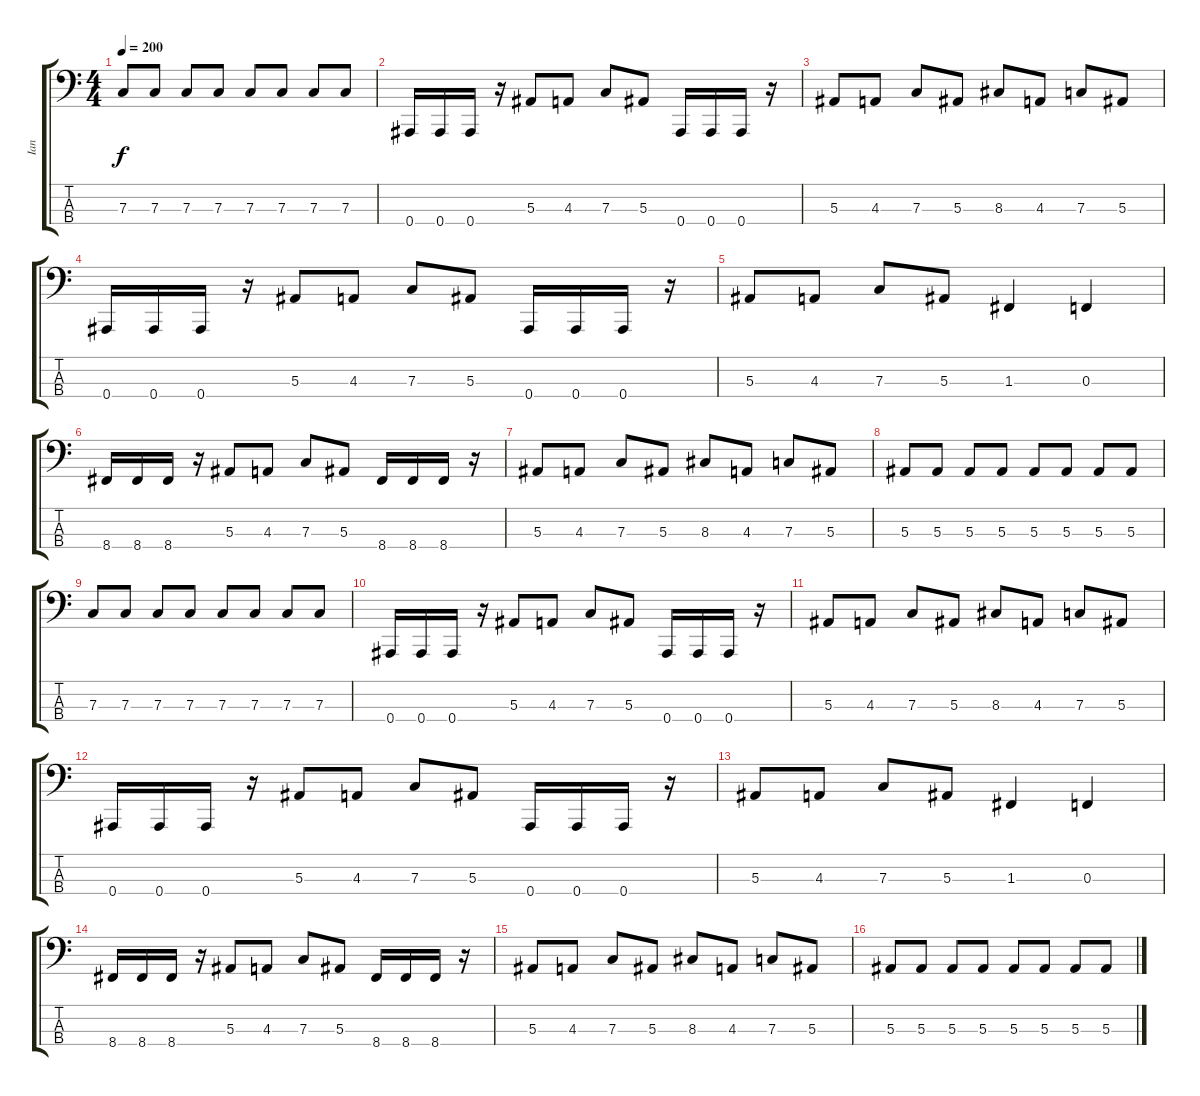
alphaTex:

\track ("Ian" "Ian") {instrument electricbasspick}
\staff {score tabs}
\tuning (Eb2 Bb1 F1 Bb0) {hide}
\ts (4 4)
\tempo 200
\clef f4
\ks c
7.3.8{dy f} 7.3.8 7.3.8 7.3.8 7.3.8 7.3.8 7.3.8 7.3.8 |
0.4.16 0.4.16 0.4.16 r.16 5.3.8 4.3.8 7.3.8 5.3.8 0.4.16 0.4.16 0.4.16 r.16 |
5.3.8 4.3.8 7.3.8 5.3.8 8.3.8 4.3.8 7.3.8 5.3.8 |
0.4.16 0.4.16 0.4.16 r.16 5.3.8 4.3.8 7.3.8 5.3.8 0.4.16 0.4.16 0.4.16 r.16 |
5.3.8 4.3.8 7.3.8 5.3.8 1.3.4 0.3.4 |
8.4.16 8.4.16 8.4.16 r.16 5.3.8 4.3.8 7.3.8 5.3.8 8.4.16 8.4.16 8.4.16 r.16 |
5.3.8 4.3.8 7.3.8 5.3.8 8.3.8 4.3.8 7.3.8 5.3.8 |
5.3.8 5.3.8 5.3.8 5.3.8 5.3.8 5.3.8 5.3.8 5.3.8 |
7.3.8 7.3.8 7.3.8 7.3.8 7.3.8 7.3.8 7.3.8 7.3.8 |
0.4.16 0.4.16 0.4.16 r.16 5.3.8 4.3.8 7.3.8 5.3.8 0.4.16 0.4.16 0.4.16 r.16 |
5.3.8 4.3.8 7.3.8 5.3.8 8.3.8 4.3.8 7.3.8 5.3.8 |
0.4.16 0.4.16 0.4.16 r.16 5.3.8 4.3.8 7.3.8 5.3.8 0.4.16 0.4.16 0.4.16 r.16 |
5.3.8 4.3.8 7.3.8 5.3.8 1.3.4 0.3.4 |
8.4.16 8.4.16 8.4.16 r.16 5.3.8 4.3.8 7.3.8 5.3.8 8.4.16 8.4.16 8.4.16 r.16 |
5.3.8 4.3.8 7.3.8 5.3.8 8.3.8 4.3.8 7.3.8 5.3.8 |
5.3.8 5.3.8 5.3.8 5.3.8 5.3.8 5.3.8 5.3.8 5.3.8
